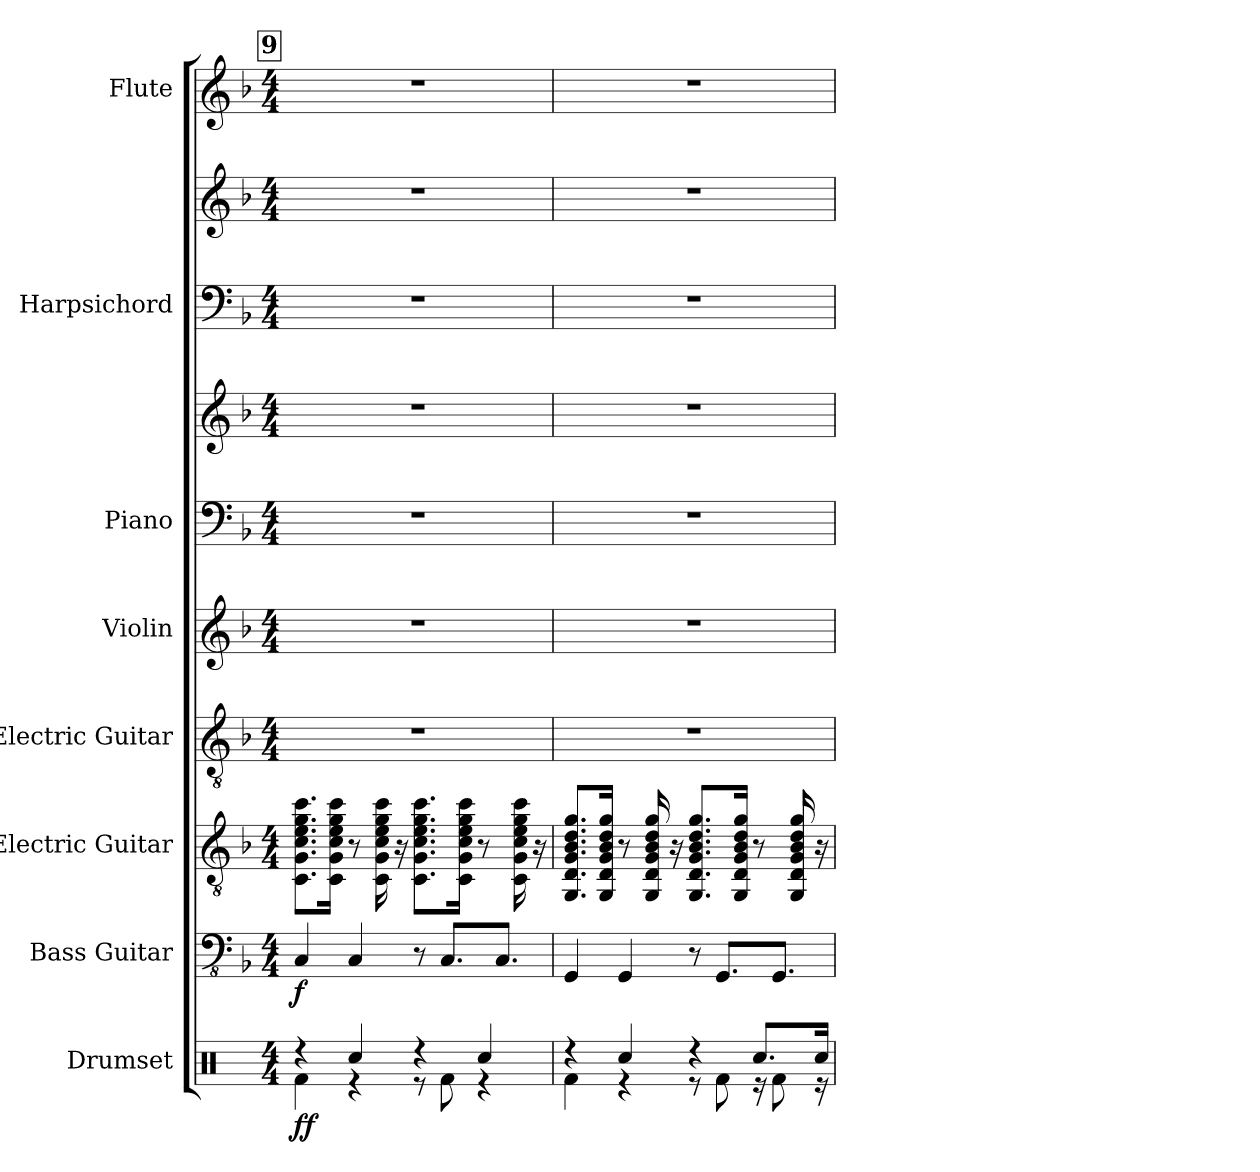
**kern	**dynam	**kern	**dynam	**kern	**kern	**kern	**kern	**kern	**kern	**kern	**kern
*part8	*part8	*part7	*part7	*part6	*part5	*part4	*part3	*part3	*part2	*part2	*part1
*staff10	*staff10	*staff9	*staff9	*staff8	*staff7	*staff6	*staff5	*staff4	*staff3	*staff2	*staff1
*I"Drumset	*	*I"Bass Guitar	*	*I"Electric Guitar	*I"Electric Guitar	*I"Violin	*I"Piano	*	*I"Harpsichord	*	*I"Flute
*I'Drs.	*	*I'B. Guit.	*	*I'El. Guit.	*I'El. Guit.	*I'Vln.	*I'Pno.	*	*I'Hch.	*	*I'Fl.
*clefX	*	*clefFv4	*	*clefGv2	*clefGv2	*clefG2	*clefF4	*clefG2	*clefF4	*clefG2	*clefG2
*k[]	*	*k[b-]	*	*k[b-]	*k[b-]	*k[b-]	*k[b-]	*k[b-]	*k[b-]	*k[b-]	*k[b-]
*M4/4	*	*M4/4	*	*M4/4	*M4/4	*M4/4	*M4/4	*M4/4	*M4/4	*M4/4	*M4/4
!!LO:REH:place=s1:a:B:fs=14:t=9
=9	=9	=9	=9	=9	=9	=9	=9	=9	=9	=9	=9
*^	*	*	*	*	*	*	*	*	*	*	*
!	!	!LO:DY:b	!	!LO:DY:b	!	!	!	!	!	!	!	!
4r	4Rf\	ff	4CC/	f	8.C\ 8.G\ 8.c\ 8.e\ 8.g\ 8.cc\L	1r	1r	1r	1r	1r	1r	1r
.	.	.	.	.	16C\ 16G\ 16c\ 16e\ 16g\ 16cc\Jk	.	.	.	.	.	.	.
4Rcc/	4r	.	4CC/	.	8r	.	.	.	.	.	.	.
.	.	.	.	.	16C\ 16G\ 16c\ 16e\ 16g\ 16cc\	.	.	.	.	.	.	.
.	.	.	.	.	16r	.	.	.	.	.	.	.
4r	8r	.	8r	.	8.C\ 8.G\ 8.c\ 8.e\ 8.g\ 8.cc\L	.	.	.	.	.	.	.
.	8Rf\	.	8.CC/L	.	.	.	.	.	.	.	.	.
.	.	.	.	.	16C\ 16G\ 16c\ 16e\ 16g\ 16cc\Jk	.	.	.	.	.	.	.
4Rcc/	4r	.	.	.	8r	.	.	.	.	.	.	.
.	.	.	8.CC/J	.	.	.	.	.	.	.	.	.
.	.	.	.	.	16C\ 16G\ 16c\ 16e\ 16g\ 16cc\	.	.	.	.	.	.	.
.	.	.	.	.	16r	.	.	.	.	.	.	.
=10	=10	=10	=10	=10	=10	=10	=10	=10	=10	=10	=10	=10
4r	4Rf\	.	4GGG/	.	8.GG/ 8.D/ 8.G/ 8.B-/ 8.d/ 8.g/L	1r	1r	1r	1r	1r	1r	1r
.	.	.	.	.	16GG/ 16D/ 16G/ 16B-/ 16d/ 16g/Jk	.	.	.	.	.	.	.
4Rcc/	4r	.	4GGG/	.	8r	.	.	.	.	.	.	.
.	.	.	.	.	16GG/ 16D/ 16G/ 16B-/ 16d/ 16g/	.	.	.	.	.	.	.
.	.	.	.	.	16r	.	.	.	.	.	.	.
4r	8r	.	8r	.	8.GG/ 8.D/ 8.G/ 8.B-/ 8.d/ 8.g/L	.	.	.	.	.	.	.
.	8Rf\	.	8.GGG/L	.	.	.	.	.	.	.	.	.
.	.	.	.	.	16GG/ 16D/ 16G/ 16B-/ 16d/ 16g/Jk	.	.	.	.	.	.	.
8.Rcc/L	16r	.	.	.	8r	.	.	.	.	.	.	.
.	8Rf\	.	8.GGG/J	.	.	.	.	.	.	.	.	.
.	.	.	.	.	16GG/ 16D/ 16G/ 16B-/ 16d/ 16g/	.	.	.	.	.	.	.
16Rcc/Jk	16r	.	.	.	16r	.	.	.	.	.	.	.
*v	*v	*	*	*	*	*	*	*	*	*	*	*
=	=	=	=	=	=	=	=	=	=	=	=
*-	*-	*-	*-	*-	*-	*-	*-	*-	*-	*-	*-
